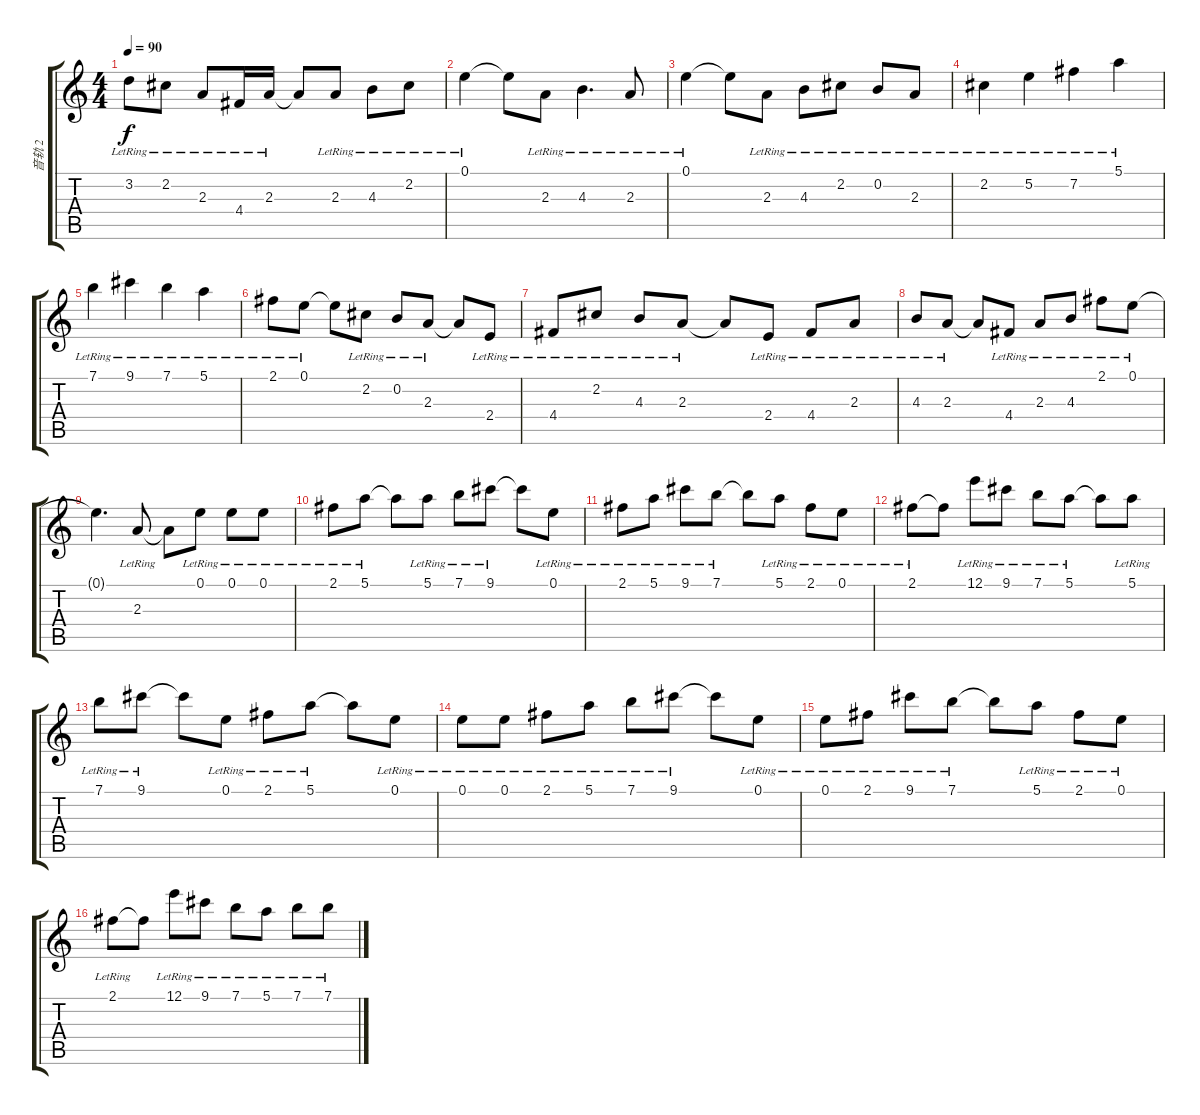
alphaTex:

\track ("音轨 2" "音轨 2") {instrument acousticguitarnylon}
\staff {score tabs}
\tuning (E4 B3 G3 D3 A2 E2) {hide}
\ts (4 4)
\tempo 90
\clef g2
\ks c
3.2{lr}.8{dy f} 2.2{lr}.8 2.3{lr}.8 4.4{lr}.16 2.3{lr}.16 2.3{t}.8 2.3{lr}.8 4.3{lr}.8 2.2{lr}.8 |
0.1{lr}.4 0.1{t}.8 2.3{lr}.8 4.3{lr}.4{d} 2.3{lr}.8 |
0.1{lr}.4 0.1{t}.8 2.3{lr}.8 4.3{lr}.8 2.2{lr}.8 0.2{lr}.8 2.3{lr}.8 |
2.2{lr}.4 5.2{lr}.4 7.2{lr}.4 5.1{lr}.4 |
7.1{lr}.4 9.1{lr}.4 7.1{lr}.4 5.1{lr}.4 |
2.1{lr}.8 0.1{lr}.8 0.1{t}.8 2.2{lr}.8 0.2{lr}.8 2.3{lr}.8 2.3{t}.8 2.4{lr}.8 |
4.4{lr}.8 2.2{lr}.8 4.3{lr}.8 2.3{lr}.8 2.3{t}.8 2.4{lr}.8 4.4{lr}.8 2.3{lr}.8 |
4.3{lr}.8 2.3{lr}.8 2.3{t}.8 4.4{lr}.8 2.3{lr}.8 4.3{lr}.8 2.1{lr}.8 0.1{lr}.8 |
0.1{t}.4{d} 2.3{lr}.8 2.3{t}.8 0.1{lr}.8 0.1{lr}.8 0.1{lr}.8 |
2.1{lr}.8 5.1{lr}.8 5.1{t}.8 5.1{lr}.8 7.1{lr}.8 9.1{lr}.8 9.1{t}.8 0.1{lr}.8 |
2.1{lr}.8 5.1{lr}.8 9.1{lr}.8 7.1{lr}.8 7.1{t}.8 5.1{lr}.8 2.1{lr}.8 0.1{lr}.8 |
2.1{lr}.8 2.1{t}.8 12.1{lr}.8 9.1{lr}.8 7.1{lr}.8 5.1{lr}.8 5.1{t}.8 5.1{lr}.8 |
7.1{lr}.8 9.1{lr}.8 9.1{t}.8 0.1{lr}.8 2.1{lr}.8 5.1{lr}.8 5.1{t}.8 0.1{lr}.8 |
0.1{lr}.8 0.1{lr}.8 2.1{lr}.8 5.1{lr}.8 7.1{lr}.8 9.1{lr}.8 9.1{t}.8 0.1{lr}.8 |
0.1{lr}.8 2.1{lr}.8 9.1{lr}.8 7.1{lr}.8 7.1{t}.8 5.1{lr}.8 2.1{lr}.8 0.1{lr}.8 |
2.1{lr}.8 2.1{t}.8 12.1{lr}.8 9.1{lr}.8 7.1{lr}.8 5.1{lr}.8 7.1{lr}.8 7.1{lr}.8
